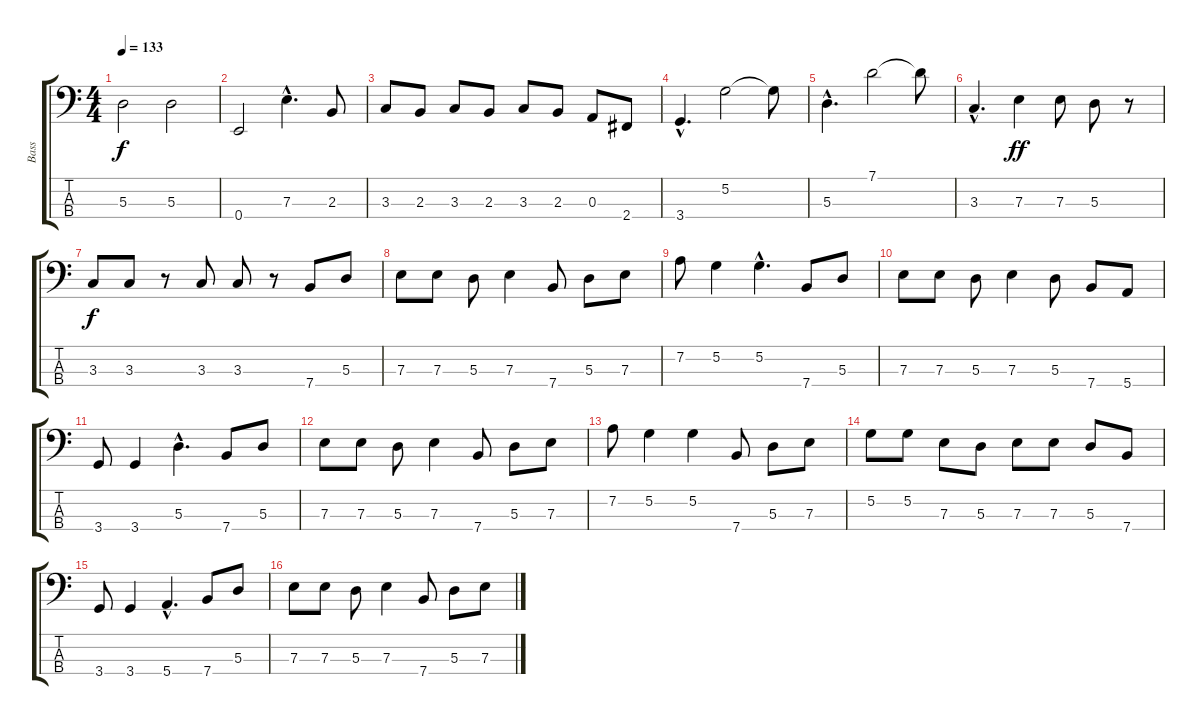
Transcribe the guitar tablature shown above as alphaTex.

\track ("Bass" "Bass") {instrument electricbassfinger}
\staff {score tabs}
\tuning (G2 D2 A1 E1) {hide}
\ts (4 4)
\tempo 133
\clef f4
\ks c
5.3.2{dy f} 5.3.2 |
0.4.2 7.3{hac}.4{d} 2.3.8 |
3.3.8 2.3.8 3.3.8 2.3.8 3.3.8 2.3.8 0.3.8 2.4.8 |
3.4{hac}.4{d} 5.2.2 5.2{t}.8 |
5.3{hac}.4{d} 7.1.2 7.1{t}.8 |
3.3{hac}.4{d} 7.3.4{dy ff} 7.3.8 5.3.8 r.8 |
3.3.8{dy f} 3.3.8 r.8 3.3.8 3.3.8 r.8 7.4.8 5.3.8 |
7.3.8 7.3.8 5.3.8 7.3.4 7.4.8 5.3.8 7.3.8 |
7.2.8 5.2.4 5.2{hac}.4{d} 7.4.8 5.3.8 |
7.3.8 7.3.8 5.3.8 7.3.4 5.3.8 7.4.8 5.4.8 |
3.4.8 3.4.4 5.3{hac}.4{d} 7.4.8 5.3.8 |
7.3.8 7.3.8 5.3.8 7.3.4 7.4.8 5.3.8 7.3.8 |
7.2.8 5.2.4 5.2.4 7.4.8 5.3.8 7.3.8 |
5.2.8 5.2.8 7.3.8 5.3.8 7.3.8 7.3.8 5.3.8 7.4.8 |
3.4.8 3.4.4 5.4{hac}.4{d} 7.4.8 5.3.8 |
7.3.8 7.3.8 5.3.8 7.3.4 7.4.8 5.3.8 7.3.8
